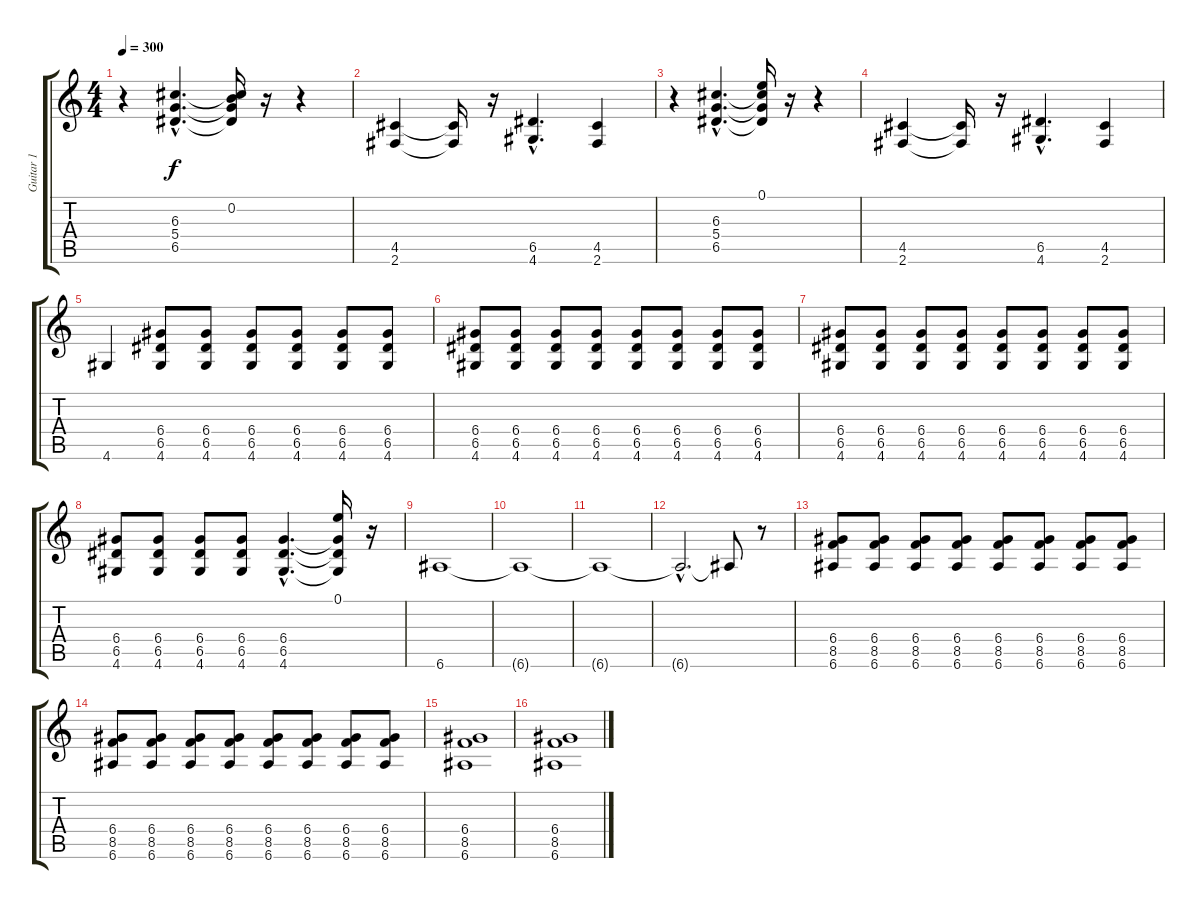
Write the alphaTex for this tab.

\track ("Guitar 1" "Guitar 1") {instrument distortionguitar}
\staff {score tabs}
\tuning (E4 B3 G3 D3 A2 E2) {hide}
\ts (4 4)
\tempo 300
\clef g2
\ks c
r.4{dy f} (6.3{hac} 5.4{hac} 6.5{hac}).4{d} (0.2 6.3{t} 5.4{t} 6.5{t}).16 r.16 r.4 |
(4.5 2.6).4 (4.5{t} 2.6{t}).16 r.16 (6.5{hac} 4.6{hac}).4{d} (4.5 2.6).4 |
r.4 (6.3{hac} 5.4{hac} 6.5{hac}).4{d} (0.1{t} 6.3{t} 5.4{t} 6.5{t}).16 r.16 r.4 |
(4.5 2.6).4 (4.5{t} 2.6{t}).16 r.16 (6.5{hac} 4.6{hac}).4{d} (4.5 2.6).4 |
4.6.4 (6.4 6.5 4.6).8 (6.4 6.5 4.6).8 (6.4 6.5 4.6).8 (6.4 6.5 4.6).8 (6.4 6.5 4.6).8 (6.4 6.5 4.6).8 |
(6.4 6.5 4.6).8 (6.4 6.5 4.6).8 (6.4 6.5 4.6).8 (6.4 6.5 4.6).8 (6.4 6.5 4.6).8 (6.4 6.5 4.6).8 (6.4 6.5 4.6).8 (6.4 6.5 4.6).8 |
(6.4 6.5 4.6).8 (6.4 6.5 4.6).8 (6.4 6.5 4.6).8 (6.4 6.5 4.6).8 (6.4 6.5 4.6).8 (6.4 6.5 4.6).8 (6.4 6.5 4.6).8 (6.4 6.5 4.6).8 |
(6.4 6.5 4.6).8 (6.4 6.5 4.6).8 (6.4 6.5 4.6).8 (6.4 6.5 4.6).8 (6.4{hac} 6.5{hac} 4.6{hac}).4{d} (0.1 6.4{t} 6.5{t} 4.6{t}).16 r.16 |
6.6.1 |
6.6{t}.1 |
6.6{t}.1 |
6.6{hac t}.2{d} 6.6{t}.8 r.8 |
(6.4 8.5 6.6).8 (6.4 8.5 6.6).8 (6.4 8.5 6.6).8 (6.4 8.5 6.6).8 (6.4 8.5 6.6).8 (6.4 8.5 6.6).8 (6.4 8.5 6.6).8 (6.4 8.5 6.6).8 |
(6.4 8.5 6.6).8 (6.4 8.5 6.6).8 (6.4 8.5 6.6).8 (6.4 8.5 6.6).8 (6.4 8.5 6.6).8 (6.4 8.5 6.6).8 (6.4 8.5 6.6).8 (6.4 8.5 6.6).8 |
(6.4 8.5 6.6).1 |
(6.4 8.5 6.6).1
